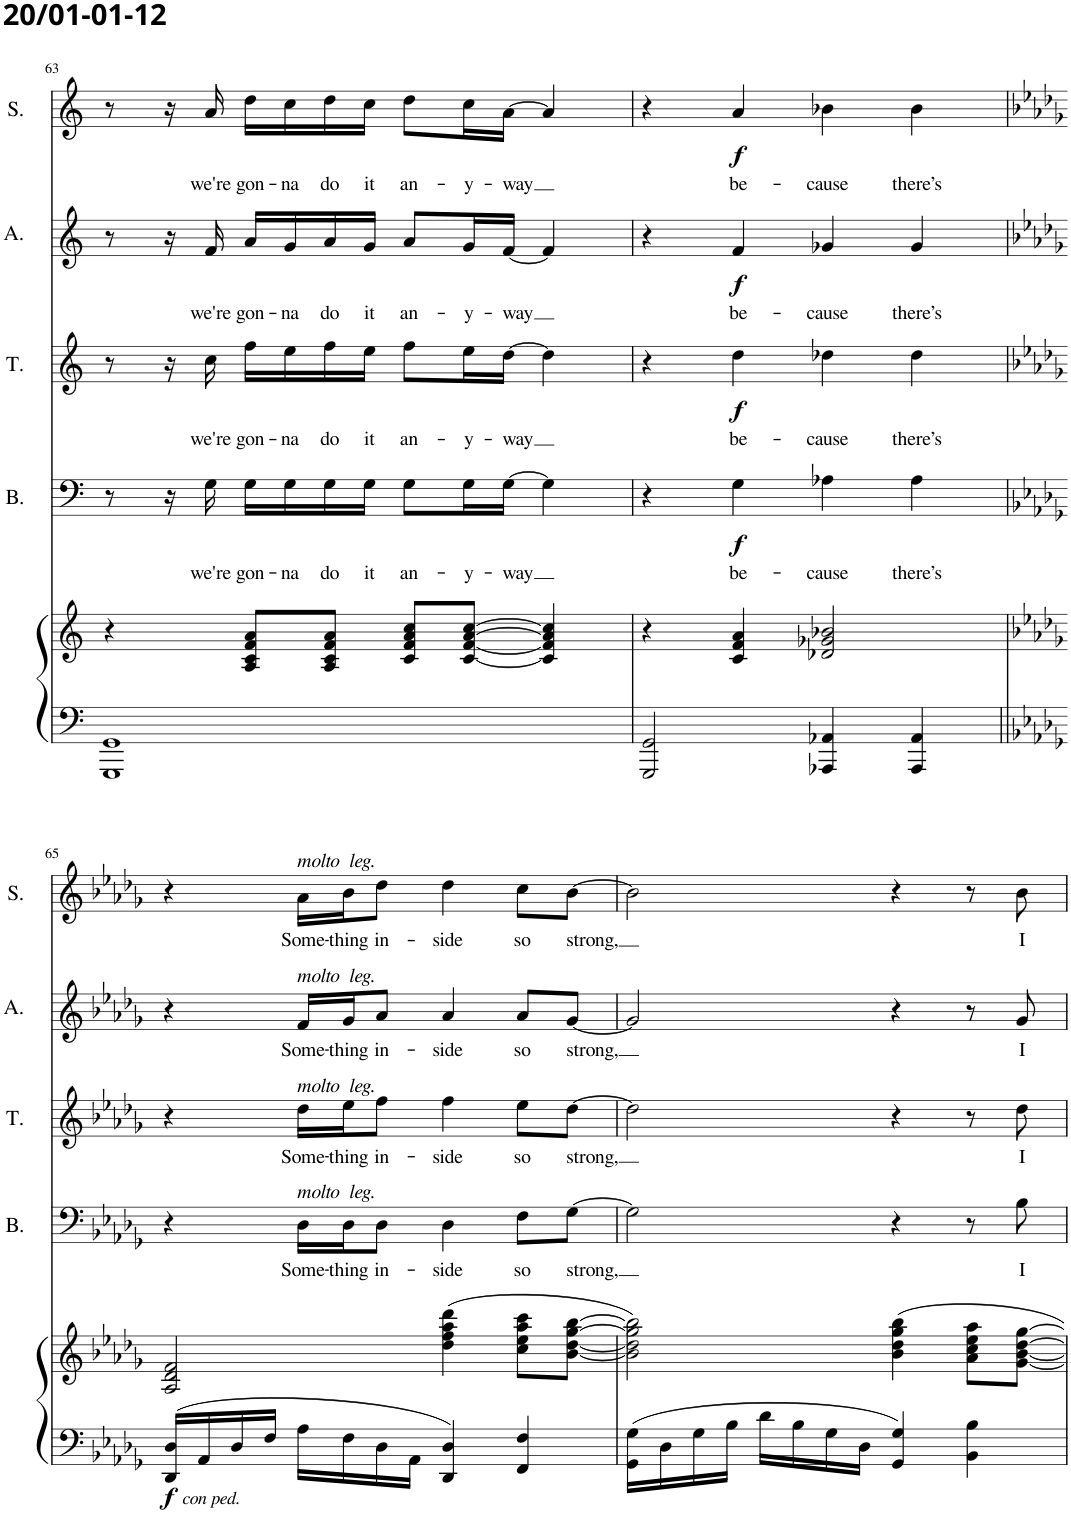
**kern	**kern	**dynam	**kern	**text	**dynam	**kern	**text	**dynam	**kern	**text	**dynam	**kern	**text	**dynam
*part5	*part5	*part5	*part4	*part4	*part4	*part3	*part3	*part3	*part2	*part2	*part2	*part1	*part1	*part1
*staff6	*staff5	*staff5/6	*staff4	*staff4	*staff4	*staff3	*staff3	*staff3	*staff2	*staff2	*staff2	*staff1	*staff1	*staff1
*I"Piano	*	*	*I"Bas	*	*	*I"Tenor	*	*	*I"Alt	*	*	*I"Sopraan	*	*
*I'Pno	*	*	*I'B.	*	*	*I'T.	*	*	*I'A.	*	*	*I'S.	*	*
!!LO:PB:g=z
*clefF4	*clefG2	*	*clefF4	*	*	*clefG2	*	*	*clefG2	*	*	*clefG2	*	*
*k[]	*k[]	*	*k[]	*	*	*k[]	*	*	*k[]	*	*	*k[]	*	*
*M4/4	*M4/4	*	*M4/4	*	*	*M4/4	*	*	*M4/4	*	*	*M4/4	*	*
*met(c)	*met(c)	*	*met(c)	*	*	*met(c)	*	*	*met(c)	*	*	*met(c)	*	*
=63	=63	=63	=63	=63	=63	=63	=63	=63	=63	=63	=63	=63	=63	=63
1GGG 1GG	4r	.	8r	.	.	8r	.	.	8r	.	.	8r	.	.
.	.	.	16r	.	.	16r	.	.	16r	.	.	16r	.	.
!	!	!	!	!LO:LY:b	!	!	!LO:LY:b	!	!	!LO:LY:b	!	!	!LO:LY:b	!
.	.	.	16G\	we're	.	16cc\	we're	.	16f/	we're	.	16a/	we're	.
!	!	!	!	!LO:LY:b	!	!	!LO:LY:b	!	!	!LO:LY:b	!	!	!LO:LY:b	!
.	8A/ 8c/ 8f/ 8a/L	.	16G\LL	gon-	.	16ff\LL	gon-	.	16a/LL	gon-	.	16dd\LL	gon-	.
!	!	!	!	!LO:LY:b	!	!	!LO:LY:b	!	!	!LO:LY:b	!	!	!LO:LY:b	!
.	.	.	16G\	-na	.	16ee\	-na	.	16g/	-na	.	16cc\	-na	.
!	!	!	!	!LO:LY:b	!	!	!LO:LY:b	!	!	!LO:LY:b	!	!	!LO:LY:b	!
.	8A/ 8c/ 8f/ 8a/J	.	16G\	do	.	16ff\	do	.	16a/	do	.	16dd\	do	.
!	!	!	!	!LO:LY:b	!	!	!LO:LY:b	!	!	!LO:LY:b	!	!	!LO:LY:b	!
.	.	.	16G\JJ	it	.	16ee\JJ	it	.	16g/JJ	it	.	16cc\JJ	it	.
!	!	!	!	!LO:LY:b	!	!	!LO:LY:b	!	!	!LO:LY:b	!	!	!LO:LY:b	!
.	8c/ 8f/ 8a/ 8cc/L	.	8G\L	an-	.	8ff\L	an-	.	8a/L	an-	.	8dd\L	an-	.
!	!	!	!	!LO:LY:b	!	!	!LO:LY:b	!	!	!LO:LY:b	!	!	!LO:LY:b	!
.	[8c/ [8f/ [8a/ [8cc/J	.	16G\L	-y-	.	16ee\L	-y-	.	16g/L	-y-	.	16cc\L	-y-	.
!	!	!	!	!LO:LY:b	!	!	!LO:LY:b	!	!	!LO:LY:b	!	!	!LO:LY:b	!
.	.	.	[16G\JJ	-way	.	[16dd\JJ	-way	.	[16f/JJ	-way	.	[16a\JJ	-way	.
.	4c/] 4f/] 4a/] 4cc/]	.	4G\]	.	.	4dd\]	.	.	4f/]	.	.	4a/]	.	.
=64	=64	=64	=64	=64	=64	=64	=64	=64	=64	=64	=64	=64	=64	=64
2GGG/ 2GG/	4r	.	4r	.	.	4r	.	.	4r	.	.	4r	.	.
!	!	!	!	!LO:LY:b	!LO:DY:b	!	!LO:LY:b	!LO:DY:b	!	!LO:LY:b	!LO:DY:b	!	!LO:LY:b	!LO:DY:b
.	4c/ 4f/ 4a/	.	4G\	be-	f	4dd\	be-	f	4f/	be-	f	4a/	be-	f
!	!	!	!	!LO:LY:b	!	!	!LO:LY:b	!	!	!LO:LY:b	!	!	!LO:LY:b	!
4AAA-X/ 4AA-X/	2d-X/ 2g-X/ 2b-X/	.	4A-X\	-cause	.	4dd-X\	-cause	.	4g-X/	-cause	.	4b-X\	-cause	.
!	!	!	!	!LO:LY:b	!	!	!LO:LY:b	!	!	!LO:LY:b	!	!	!LO:LY:b	!
4AAA-/ 4AA-/	.	.	4A-\	there’s	.	4dd-\	there’s	.	4g-/	there’s	.	4b-\	there’s	.
!!LO:LB:g=z
=65	=65	=65	=65	=65	=65	=65	=65	=65	=65	=65	=65	=65	=65	=65
*k[b-e-a-d-g-]	*k[b-e-a-d-g-]	*	*k[b-e-a-d-g-]	*	*	*k[b-e-a-d-g-]	*	*	*k[b-e-a-d-g-]	*	*	*k[b-e-a-d-g-]	*	*
!	!	!LO:DY:b=2	!	!	!	!	!	!	!	!	!	!	!	!
!	!	!LO:DY:n=1:b=2	!	!	!	!	!	!	!	!	!	!	!	!
16DD-/ 16D-/LL	2A-/ 2d-/ 2f/	f other-dynamics	4r	.	.	4r	.	.	4r	.	.	4r	.	.
16AA-/	.	.	.	.	.	.	.	.	.	.	.	.	.	.
16D-/	.	.	.	.	.	.	.	.	.	.	.	.	.	.
16F/JJ	.	.	.	.	.	.	.	.	.	.	.	.	.	.
!	!	!	!	!	!	!	!	!	!	!	!	!LO:TX:a:i:t=molto  leg.	!	!
!	!	!	!	!	!	!	!	!	!LO:TX:a:i:t=molto  leg.	!	!	!	!	!
!	!	!	!	!	!	!LO:TX:a:i:t=molto  leg.	!	!	!	!	!	!	!	!
!	!	!	!LO:TX:a:i:t=molto  leg.	!	!	!	!	!	!	!	!	!	!	!
!	!	!	!	!LO:LY:b	!	!	!LO:LY:b	!	!	!LO:LY:b	!	!	!LO:LY:b	!
16A-\LL	.	.	16D-\LL	Some-	.	16dd-\LL	Some-	.	16f/LL	Some-	.	16a-\LL	Some-	.
!	!	!	!	!LO:LY:b	!	!	!LO:LY:b	!	!	!LO:LY:b	!	!	!LO:LY:b	!
16F\	.	.	16D-\J	-thing	.	16ee-\J	-thing	.	16g-/J	-thing	.	16b-\J	-thing	.
!	!	!	!	!LO:LY:b	!	!	!LO:LY:b	!	!	!LO:LY:b	!	!	!LO:LY:b	!
16D-\	.	.	8D-\J	in-	.	8ff\J	in-	.	8a-/J	in-	.	8dd-\J	in-	.
16AA-\JJ	.	.	.	.	.	.	.	.	.	.	.	.	.	.
!	!	!	!	!LO:LY:b	!	!	!LO:LY:b	!	!	!LO:LY:b	!	!	!LO:LY:b	!
4DD-/ 4D-/	(4dd-\ 4ff\ 4aa-\ 4ddd-\	.	4D-\	-side	.	4ff\	-side	.	4a-/	-side	.	4dd-\	-side	.
!	!	!	!	!LO:LY:b	!	!	!LO:LY:b	!	!	!LO:LY:b	!	!	!LO:LY:b	!
4FF/ 4F/	8cc\ 8ee-\ 8aa-\ 8ccc\L	.	8F\L	so	.	8ee-\L	so	.	8a-/L	so	.	8cc\L	so	.
!	!	!	!	!LO:LY:b	!	!	!LO:LY:b	!	!	!LO:LY:b	!	!	!LO:LY:b	!
.	[8b-\ [8dd-\ [8gg-\ [8bb-\J	.	[8G-\J	strong,	.	[8dd-\J	strong,	.	[8g-/J	strong,	.	[8b-\J	strong,	.
=66	=66	=66	=66	=66	=66	=66	=66	=66	=66	=66	=66	=66	=66	=66
16GG-\ 16G-\LL	2b-\] 2dd-\] 2gg-\] 2bb-\])	.	2G-\]	.	.	2dd-\]	.	.	2g-/]	.	.	2b-\]	.	.
16D-\	.	.	.	.	.	.	.	.	.	.	.	.	.	.
16G-\	.	.	.	.	.	.	.	.	.	.	.	.	.	.
16B-\JJ	.	.	.	.	.	.	.	.	.	.	.	.	.	.
16d-\LL	.	.	.	.	.	.	.	.	.	.	.	.	.	.
16B-\	.	.	.	.	.	.	.	.	.	.	.	.	.	.
16G-\	.	.	.	.	.	.	.	.	.	.	.	.	.	.
16D-\JJ	.	.	.	.	.	.	.	.	.	.	.	.	.	.
4GG-/ 4G-/	4b-\ 4dd-\ 4gg-\ 4bb-\	.	4r	.	.	4r	.	.	4r	.	.	4r	.	.
4BB-\ 4B-\	8a-\ 8cc\ 8ee-\ 8aa-\L	.	8r	.	.	8r	.	.	8r	.	.	8r	.	.
!	!	!	!	!LO:LY:b	!	!	!LO:LY:b	!	!	!LO:LY:b	!	!	!LO:LY:b	!
.	[8g-\ [8b-\ [8dd-\ [8gg-\J	.	8B-\	I	.	8dd-\	I	.	8g-/	I	.	8b-\	I	.
=	=	=	=	=	=	=	=	=	=	=	=	=	=	=
*-	*-	*-	*-	*-	*-	*-	*-	*-	*-	*-	*-	*-	*-	*-
